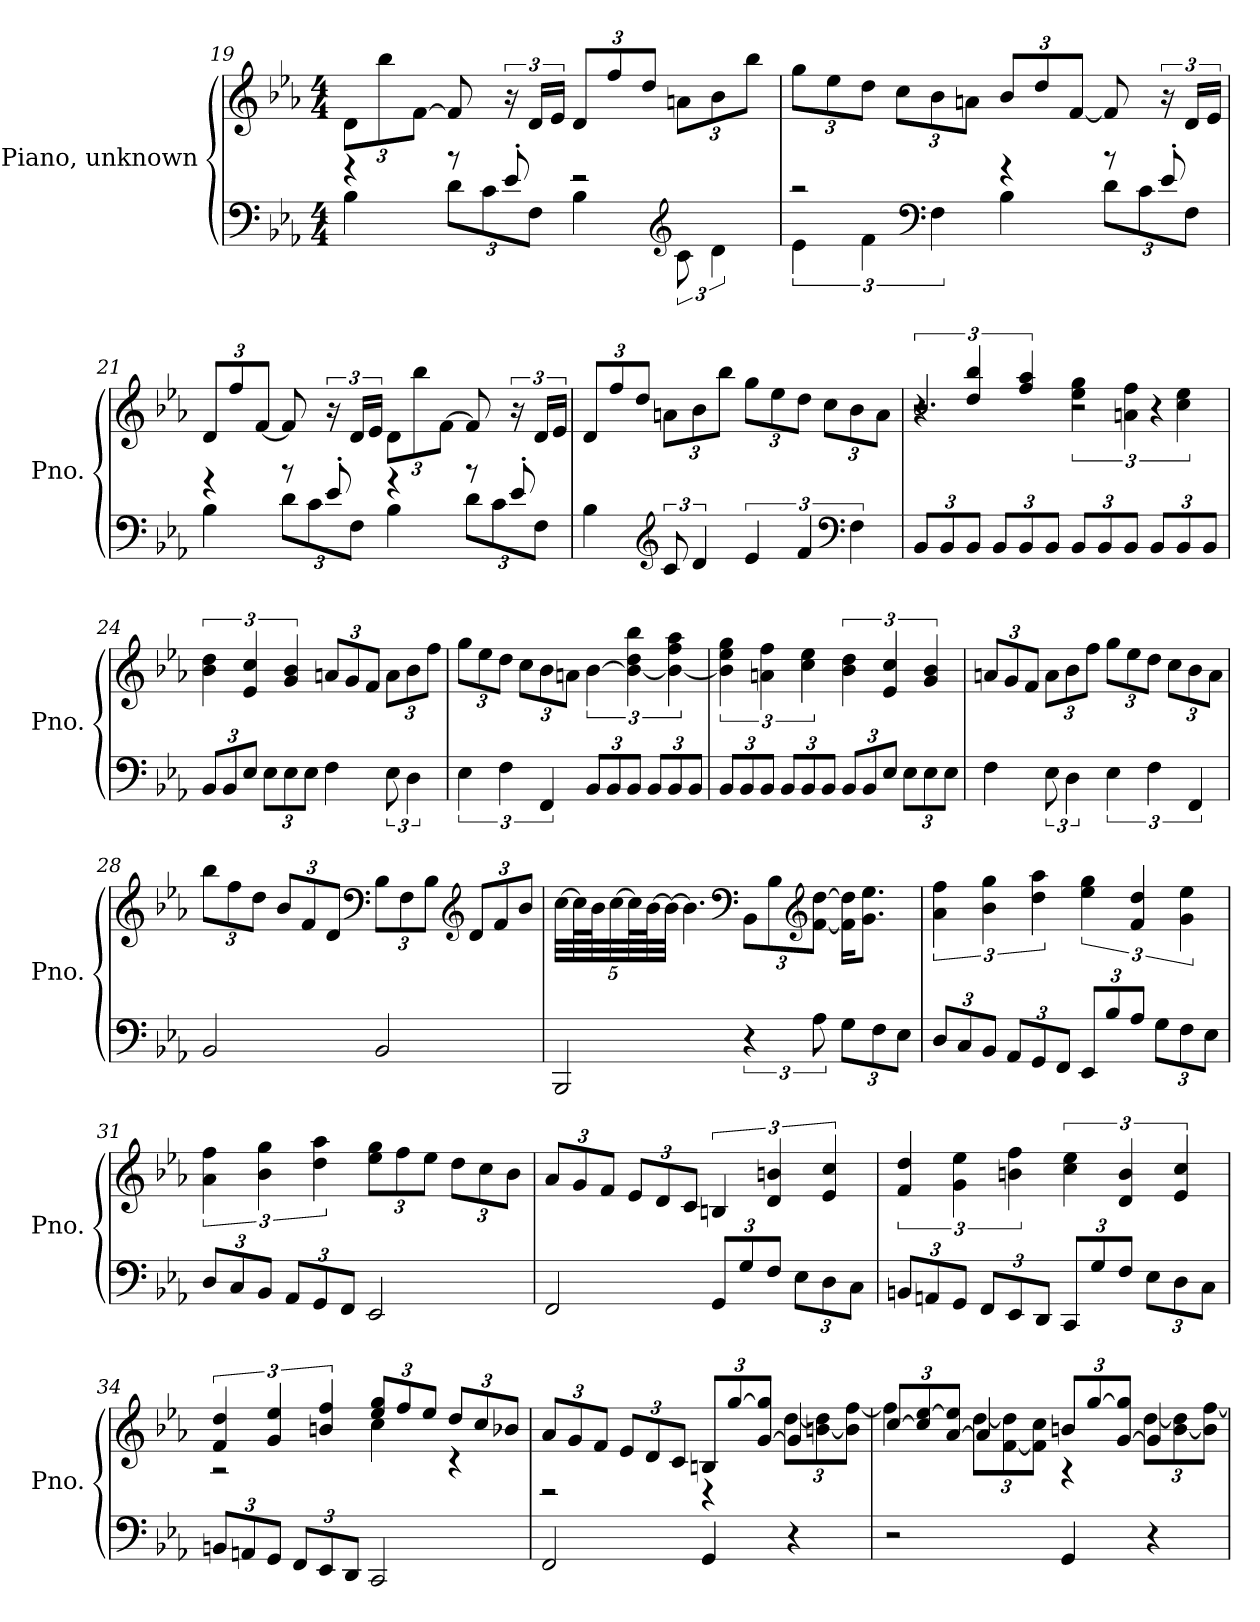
**kern	**kern
*part1	*part1
*staff2	*staff1
*I"Piano, unknown	*
*I'Pno.	*
!!LO:LB:g=z
*clefF4	*clefG2
*k[b-e-a-]	*k[b-e-a-]
*M4/4	*M4/4
=19	=19
*^	*
*	*	*Xbrackettup
4r	4B-\	12d\L
.	.	12bb-\
.	.	[12f\J
*	*Xbrackettup	*
8r	12d\L	8f/]
.	12c\	.
*	*	*brackettup
8e-'/	.	24r
.	12F\J	24d/LL
.	.	24e-/JJ
*	*	*Xbrackettup
2r	4B-\	12d/L
.	.	12ff/
.	.	12dd/J
*clefG2	*	*
*	*brackettup	*
.	12c\	12an\L
.	6d\	12b-\
.	.	12bb-\J
=20	=20	=20
2r	6e-\	12gg\L
.	.	12ee-\
.	6f\	12dd\J
.	.	12cc\L
*clefF4	*	*
.	6F\	12b-\
.	.	12an\J
4r	4B-\	12b-/L
.	.	12dd/
.	.	[12f/J
*	*Xbrackettup	*
8r	12d\L	8f/]
.	12c\	.
*	*	*brackettup
8e-'/	.	24r
.	12F\J	24d/LL
.	.	24e-/JJ
!!LO:LB:g=z
=21	=21	=21
*	*	*Xbrackettup
4r	4B-\	12d/L
.	.	12ff/
.	.	[12f/J
8r	12d\L	8f/]
.	12c\	.
*	*	*brackettup
8e-'/	.	24r
.	12F\J	24d/LL
.	.	24e-/JJ
*	*	*Xbrackettup
4r	4B-\	12d\L
.	.	12bb-\
.	.	[12f\J
8r	12d\L	8f/]
.	12c\	.
*	*	*brackettup
8e-'/	.	24r
.	12F\J	24d/LL
.	.	24e-/JJ
*v	*v	*
=22	=22
*	*Xbrackettup
4B-\	12d/L
.	12ff/
.	12dd/J
*clefG2	*
*brackettup	*
12c/	12an\L
6d/	12b-\
.	12bb-\J
6e-/	12gg\L
.	12ee-\
6f/	12dd\J
.	12cc\L
*clefF4	*
6F\	12b-\
.	12a\J
=23	=23
*Xbrackettup	*brackettup
*	*^
*	*	*^
12BB-/L	6r	2r	2.b-/
12BB-/	.	.	.
12BB-/J	6dd/ 6bb-/	.	.
12BB-/L	.	.	.
12BB-/	6ff/ 6aa-/	.	.
12BB-/J	.	.	.
12BB-/L	2r	6ee-\ 6gg\	.
12BB-/	.	.	.
12BB-/J	.	6an\ 6ff\	.
12BB-/L	.	.	4r
12BB-/	.	6cc\ 6ee-\	.
12BB-/J	.	.	.
*	*v	*v	*v
!!LO:LB:g=z
=24	=24
12BB-/L	6b-\ 6dd\
12BB-/	.
12E-/J	6e-/ 6cc/
12E-\L	.
12E-\	6g/ 6b-/
12E-\J	.
*	*Xbrackettup
4F\	12an/L
.	12g/
.	12f/J
*brackettup	*
12E-\	12a\L
6D\	12b-\
.	12ff\J
=25	=25
6E-\	12gg\L
.	12ee-\
6F\	12dd\J
.	12cc\L
6FF/	12b-\
.	12an\J
*Xbrackettup	*brackettup
12BB-/L	[6b-\
12BB-/	.
12BB-/J	6b-\_ 6dd\ 6bb-\
12BB-/L	.
12BB-/	6b-\_ 6ff\ 6aa-\
12BB-/J	.
=26	=26
12BB-/L	6b-\] 6ee-\ 6gg\
12BB-/	.
12BB-/J	6an\ 6ff\
12BB-/L	.
12BB-/	6cc\ 6ee-\
12BB-/J	.
12BB-/L	6b-\ 6dd\
12BB-/	.
12E-/J	6e-/ 6cc/
12E-\L	.
12E-\	6g/ 6b-/
12E-\J	.
!!LO:LB:g=z
=27	=27
*	*Xbrackettup
4F\	12an/L
.	12g/
.	12f/J
*brackettup	*
12E-\	12a\L
6D\	12b-\
.	12ff\J
6E-\	12gg\L
.	12ee-\
6F\	12dd\J
.	12cc\L
6FF/	12b-\
.	12a\J
=28	=28
2BB-/	12bb-\L
.	12ff\
.	12dd\J
.	12b-/L
.	12f/
.	12d/J
*	*clefF4
2BB-/	12B-\L
.	12F\
.	12B-\J
*	*clefG2
.	12d/L
.	12f/
.	12b-/J
!!LO:LB:g=z
=29	=29
2BBB-/	[40cc\LLL
.	80cc\L]
.	80b-\J
.	[40cc\
.	80cc\L]
.	[80b-\J
.	40b-\JJJ_
.	4.b-\]
*	*clefF4
6r	12BB-\L
.	12B-\
*	*clefG2
12A-\	[12f\ [12dd\J
*Xbrackettup	*
12G\L	16f\] 16dd\]KL
.	8.g\ 8.ee-\J
12F\	.
12E-\J	.
=30	=30
*	*brackettup
12D/L	6a-\ 6ff\
12C/	.
12BB-/J	6b-\ 6gg\
12AA-/L	.
12GG/	6dd\ 6aa-\
12FF/J	.
12EE-/L	6ee-\ 6gg\
12B-/	.
12A-/J	6f/ 6dd/
12G\L	.
12F\	6g\ 6ee-\
12E-\J	.
=31	=31
12D/L	6a-\ 6ff\
12C/	.
12BB-/J	6b-\ 6gg\
12AA-/L	.
12GG/	6dd\ 6aa-\
12FF/J	.
*	*Xbrackettup
2EE-/	12ee-\ 12gg\L
.	12ff\
.	12ee-\J
.	12dd\L
.	12cc\
.	12b-\J
!!LO:PB:g=z
=32	=32
2FF/	12a-/L
.	12g/
.	12f/J
.	12e-/L
.	12d/
.	12c/J
*	*brackettup
12GG/L	6Bn/
12G/	.
12F/J	6d/ 6bn/
12E-\L	.
12D\	6e-/ 6cc/
12C\J	.
=33	=33
12BBn/L	6f/ 6dd/
12AAn/	.
12GG/J	6g\ 6ee-\
12FF/L	.
12EE-/	6bn\ 6ff\
12DD/J	.
12CC/L	6cc\ 6ee-\
12G/	.
12F/J	6d/ 6b/
12E-\L	.
12D\	6e-/ 6cc/
12C\J	.
=34	=34
*	*^
12BBn/L	6f/ 6dd/	2r
12AAn/	.	.
12GG/J	6g/ 6ee-/	.
12FF/L	.	.
12EE-/	6bn/ 6ff/	.
12DD/J	.	.
*	*Xbrackettup	*
2CC/	12ee-/ 12gg/L	4cc\
.	12ff/	.
.	12ee-/J	.
.	12dd/L	4r
.	12cc/	.
.	12b-X/J	.
!!LO:LB:g=z	!!
=35	=35	=35
2FF/	12a-/L	2r
.	12g/	.
.	12f/J	.
.	12e-/L	.
.	12d/	.
.	12c/J	.
4GG/	12Bn/L	4r
.	[12gg/	.
.	[12g/ 12gg/]J	.
4r	4g/]	[12dd\L
.	.	[12bn\ 12dd\]
.	.	12b\] [12ff\J
=36	=36	=36
2r	[12cc/L	4ff\]
.	12cc/] [12ee-/	.
.	[12a-/ 12ee-/]J	.
.	4a-/]	[12dd\L
.	.	[12f\ 12dd\]
.	.	12f\] 12cc\J
4GG/	12bn/L	4r
.	[12gg/	.
.	[12g/ 12gg/]J	.
4r	4g/]	[12dd\L
.	.	[12b\ 12dd\]
.	.	12b\] [12ff\J
*	*v	*v
=	=
*-	*-
